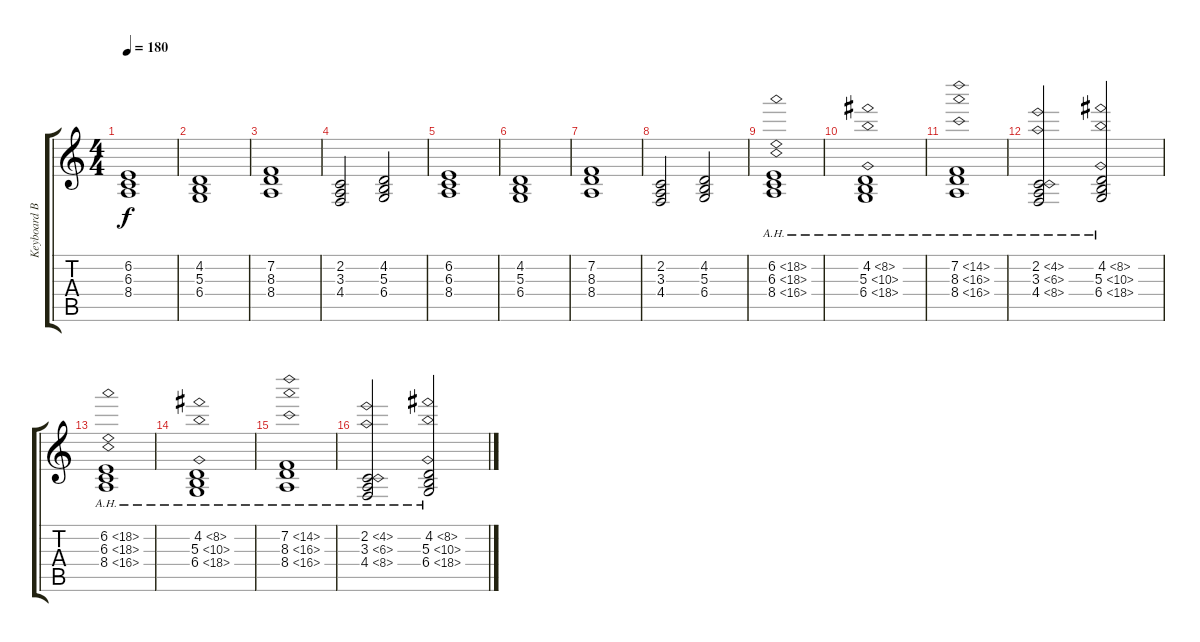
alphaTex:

\track ("Keyboard Background" "Keyboard B") {instrument stringensemble1}
\staff {score tabs}
\tuning (Eb4 Bb3 Gb3 Db3 Ab2 Eb2) {hide}
\ts (4 4)
\tempo 180
\clef g2
\ks c
(6.2 6.3 8.4).1{dy f} |
(4.2 5.3 6.4).1 |
(7.2 8.3 8.4).1 |
(2.2 3.3 4.4).2 (4.2 5.3 6.4).2 |
(6.2 6.3 8.4).1 |
(4.2 5.3 6.4).1 |
(7.2 8.3 8.4).1 |
(2.2 3.3 4.4).2 (4.2 5.3 6.4).2 |
(6.2{ah 12} 6.3{ah 12} 8.4{ah 8}).1 |
(4.2{ah 4} 5.3{ah 5} 6.4{ah 12}).1 |
(7.2{ah 7} 8.3{ah 8} 8.4{ah 8}).1 |
(2.2{ah 2} 3.3{ah 3} 4.4{ah 4}).2 (4.2{ah 4} 5.3{ah 5} 6.4{ah 12}).2 |
(6.2{ah 12} 6.3{ah 12} 8.4{ah 8}).1 |
(4.2{ah 4} 5.3{ah 5} 6.4{ah 12}).1 |
(7.2{ah 7} 8.3{ah 8} 8.4{ah 8}).1 |
(2.2{ah 2} 3.3{ah 3} 4.4{ah 4}).2 (4.2{ah 4} 5.3{ah 5} 6.4{ah 12}).2
